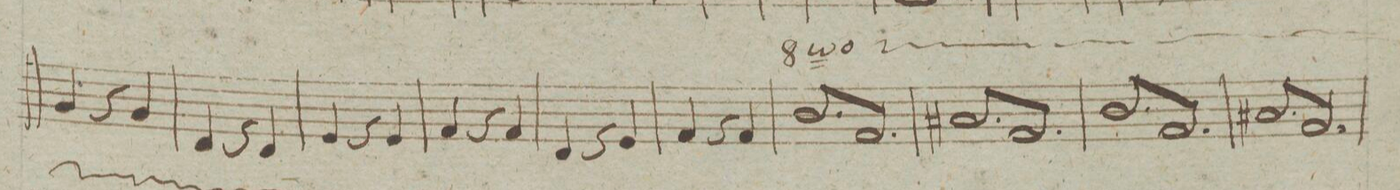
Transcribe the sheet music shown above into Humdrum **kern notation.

**kern	**dynam
*I"Baſso	*
*clefF4	*
*k[f#]	*
*M3/4	*
4BB/	.
4r	.
4BB/	.
=54	=54
4FF#/	.
4r	.
4FF#/	.
=55	=55
4GG/	.
4r	.
4GG/	.
=56	=56
4AA/	.
4r	.
4AA/	.
=57	=57
4FF#/	.
4r	.
4GG/	.
=58	=58
4AA/	.
4r	.
4AA/	.
=59	=59
*tremolo	*
*8va	*
8d/L	.
8A/	.
8d/	.
8A/	.
8d/	.
8A/J	.
=60	=60
8c#X/L	.
8A/	.
8c#X/	.
8A/	.
8c#X/	.
8A/J	.
=61	=61
8d/L	.
8A/	.
8d/	.
8A/	.
8d/	.
8A/J	.
=62	=62
8c#X/L	.
8A/	.
8c#X/	.
8A/	.
8c#X/	.
8A/J	.
=63	=63
*-	*-
